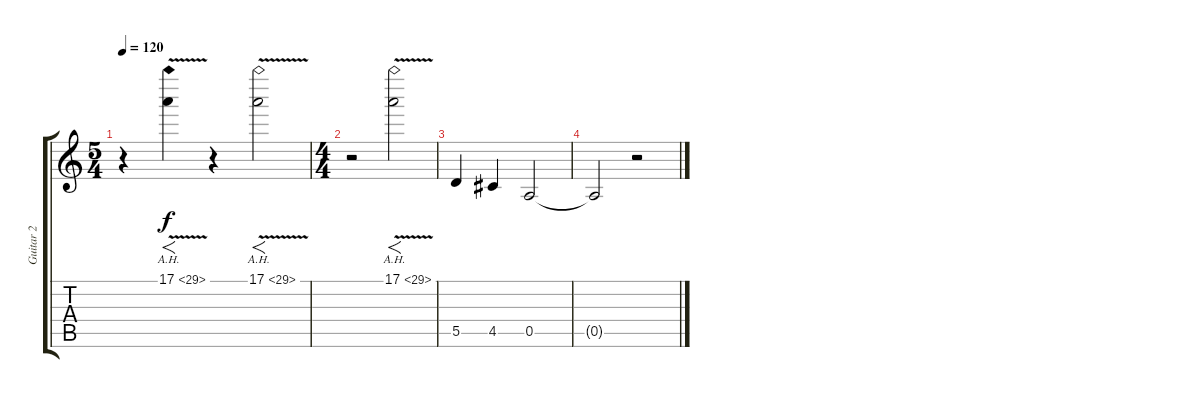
\track ("Guitar 2" "Guitar 2") {instrument distortionguitar}
\staff {score tabs}
\tuning (E4 B3 G3 D3 A2 E2) {hide}
\ts (5 4)
\tempo 120
\clef g2
\ks c
r.4{dy f instrument distortionguitar} 17.1{ah 12 v}.4{f} r.4 17.1{ah 12 v}.2{f} |
\ts (4 4)
r.2 17.1{ah 12 v}.2{f} |
5.5.4 4.5.4 0.5.2 |
0.5{t}.2 r.2
